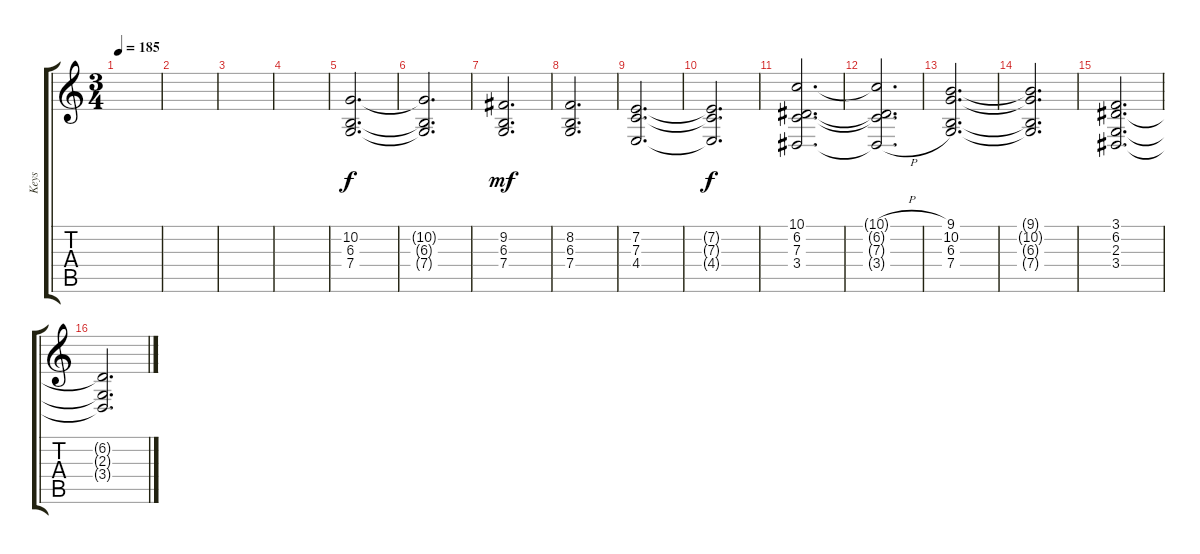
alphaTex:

\track ("Keys" "Keys") {instrument stringensemble1}
\staff {score tabs}
\tuning (D4 A3 F3 C3 G2 C2) {hide}
\ts (3 4)
\tempo 185
\clef g2
\ks c
|
|
|
|
(10.2 6.3 7.4).2{d volume 8 instrument choiraahs} |
(10.2{t} 6.3{t} 7.4{t}).2{d dy f} |
(9.2 6.3 7.4).2{d dy mf} |
(8.2 6.3 7.4).2{d} |
(7.2 7.3 4.4).2{d} |
(7.2{t} 7.3{t} 4.4{t}).2{d dy f} |
(10.1 6.2 7.3 3.4).2{d} |
(10.1{h t} 6.2{h t} 7.3{h t} 3.4{h t}).2{d} |
(9.1 10.2 6.3 7.4).2{d} |
(9.1{t} 10.2{t} 6.3{t} 7.4{t}).2{d} |
(3.1 6.2 2.3 3.4).2{d} |
(6.2{t} 2.3{t} 3.4{t}).2{d}
